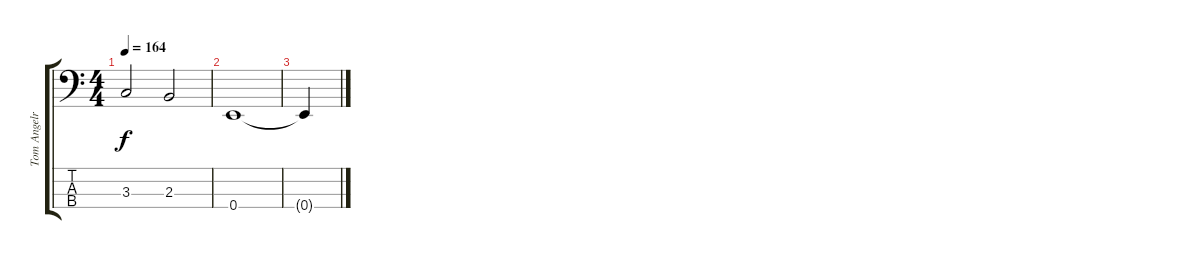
\track ("Tom Angelripper" "Tom Angelr") {instrument electricbasspick}
\staff {score tabs}
\tuning (G2 D2 A1 E1) {hide}
\ts (4 4)
\tempo 164
\clef f4
\ks c
3.3.2{dy f} 2.3.2 |
0.4.1 |
0.4{t}.4
